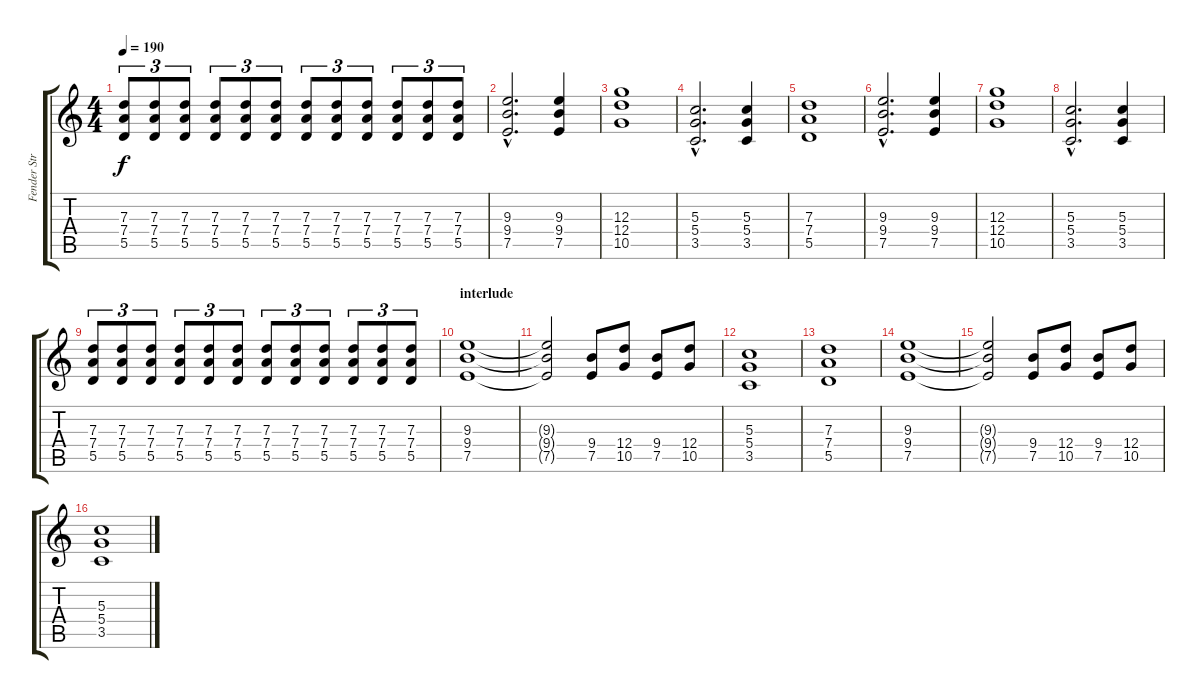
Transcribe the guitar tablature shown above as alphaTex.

\track ("Fender Stratocaster '86 White" "Fender Str") {instrument overdrivenguitar}
\staff {score tabs}
\tuning (E4 B3 G3 D3 A2 E2) {hide}
\ts (4 4)
\tempo 190
\clef g2
\ks c
(7.3 7.4 5.5).8{tu (3 2) dy f} (7.3 7.4 5.5).8{tu (3 2)} (7.3 7.4 5.5).8{tu (3 2)} (7.3 7.4 5.5).8{tu (3 2)} (7.3 7.4 5.5).8{tu (3 2)} (7.3 7.4 5.5).8{tu (3 2)} (7.3 7.4 5.5).8{tu (3 2)} (7.3 7.4 5.5).8{tu (3 2)} (7.3 7.4 5.5).8{tu (3 2)} (7.3 7.4 5.5).8{tu (3 2)} (7.3 7.4 5.5).8{tu (3 2)} (7.3 7.4 5.5).8{tu (3 2)} |
(9.3{hac} 9.4{hac} 7.5{hac}).2{d} (9.3 9.4 7.5).4 |
(12.3 12.4 10.5).1 |
(5.3{hac} 5.4{hac} 3.5{hac}).2{d} (5.3 5.4 3.5).4 |
(7.3 7.4 5.5).1 |
(9.3{hac} 9.4{hac} 7.5{hac}).2{d} (9.3 9.4 7.5).4 |
(12.3 12.4 10.5).1 |
(5.3{hac} 5.4{hac} 3.5{hac}).2{d} (5.3 5.4 3.5).4 |
(7.3 7.4 5.5).8{tu (3 2)} (7.3 7.4 5.5).8{tu (3 2)} (7.3 7.4 5.5).8{tu (3 2)} (7.3 7.4 5.5).8{tu (3 2)} (7.3 7.4 5.5).8{tu (3 2)} (7.3 7.4 5.5).8{tu (3 2)} (7.3 7.4 5.5).8{tu (3 2)} (7.3 7.4 5.5).8{tu (3 2)} (7.3 7.4 5.5).8{tu (3 2)} (7.3 7.4 5.5).8{tu (3 2)} (7.3 7.4 5.5).8{tu (3 2)} (7.3 7.4 5.5).8{tu (3 2)} |
\section ("" "interlude")
(9.3 9.4 7.5).1 |
(9.3{t} 9.4{t} 7.5{t}).2 (9.4 7.5).8 (12.4 10.5).8 (9.4 7.5).8 (12.4 10.5).8 |
(5.3 5.4 3.5).1 |
(7.3 7.4 5.5).1 |
(9.3 9.4 7.5).1 |
(9.3{t} 9.4{t} 7.5{t}).2 (9.4 7.5).8 (12.4 10.5).8 (9.4 7.5).8 (12.4 10.5).8 |
(5.3 5.4 3.5).1
